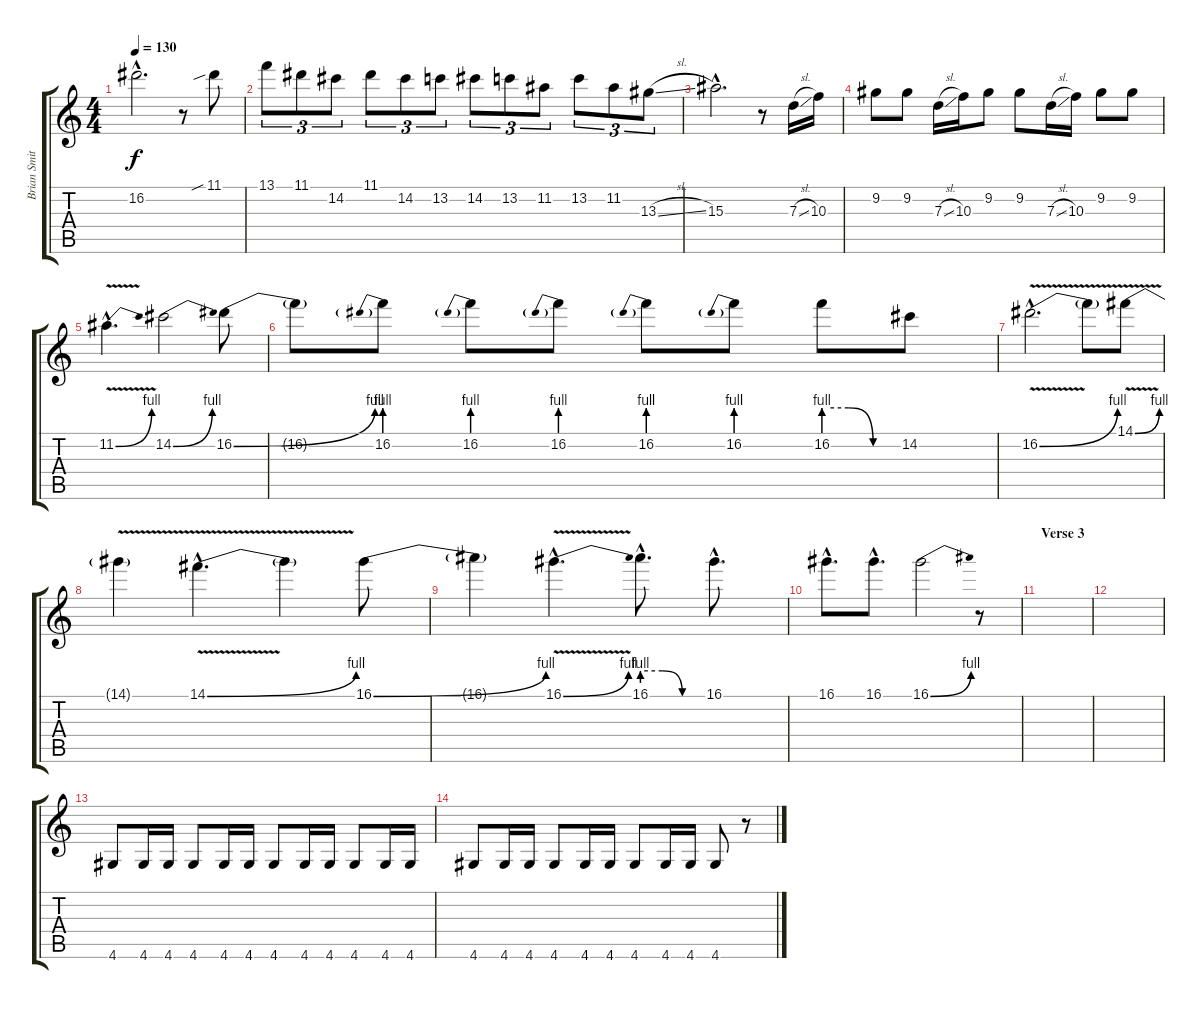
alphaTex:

\track ("Brian Smith - Lead" "Brian Smit") {instrument distortionguitar}
\staff {score tabs}
\tuning (E4 B3 G3 D3 A2 E2) {hide}
\ts (4 4)
\tempo 130
\clef g2
\ks c
16.2{hac t}.2{d dy f} r.8 11.1{sib}.8 |
13.1.8{tu (3 2)} 11.1.8{tu (3 2)} 14.2.8{tu (3 2)} 11.1.8{tu (3 2)} 14.2.8{tu (3 2)} 13.2.8{tu (3 2)} 14.2.8{tu (3 2)} 13.2.8{tu (3 2)} 11.2.8{tu (3 2)} 13.2.8{tu (3 2)} 11.2.8{tu (3 2)} 13.3{sl}.8{tu (3 2)} |
15.3{hac}.2{d} r.8 7.3{sl}.16 10.3.16 |
9.2.8 9.2.8 7.3{sl}.16 10.3.16 9.2.8 9.2.8 7.3{sl}.16 10.3.16 9.2.8 9.2.8 |
11.2{be (bend 0 0 60 4) v hac}.4{d} 14.2{be (bend 0 0 60 4)}.2 16.2{be (bend 0 0 60 4)}.8 |
16.2{t}.8 16.2{be (prebend 0 4 60 4)}.8 16.2{be (prebend 0 4 60 4)}.8 16.2{be (prebend 0 4 60 4)}.8 16.2{be (prebend 0 4 60 4)}.8 16.2{be (prebend 0 4 60 4)}.8 16.2{be (custom 0 4 20 4 40 0 60 0)}.8 14.2.8 |
16.2{be (bend 0 0 60 4) v hac}.2{d} 16.2{t}.8 14.1{be (bend 0 0 60 4) v}.8 |
14.1{t}.4 14.1{be (bend 0 0 60 4) v hac}.4{d} 14.1{t}.4 16.1{be (bend 0 0 60 4)}.8 |
16.1{t}.4 16.1{be (bend 0 0 60 4) v hac}.4{d} 16.1{be (custom 0 4 20 4 40 0 60 0) hac}.8{d} 16.1{hac}.8{d} |
16.1{hac}.8{d} 16.1{hac}.8{d} 16.1{be (bend 0 0 60 4)}.2 r.8 |
\section ("" "Verse 3")
|
|
4.6.8 4.6.16 4.6.16 4.6.8 4.6.16 4.6.16 4.6.8 4.6.16 4.6.16 4.6.8 4.6.16 4.6.16 |
4.6.8 4.6.16 4.6.16 4.6.8 4.6.16 4.6.16 4.6.8 4.6.16 4.6.16 4.6.8 r.8
